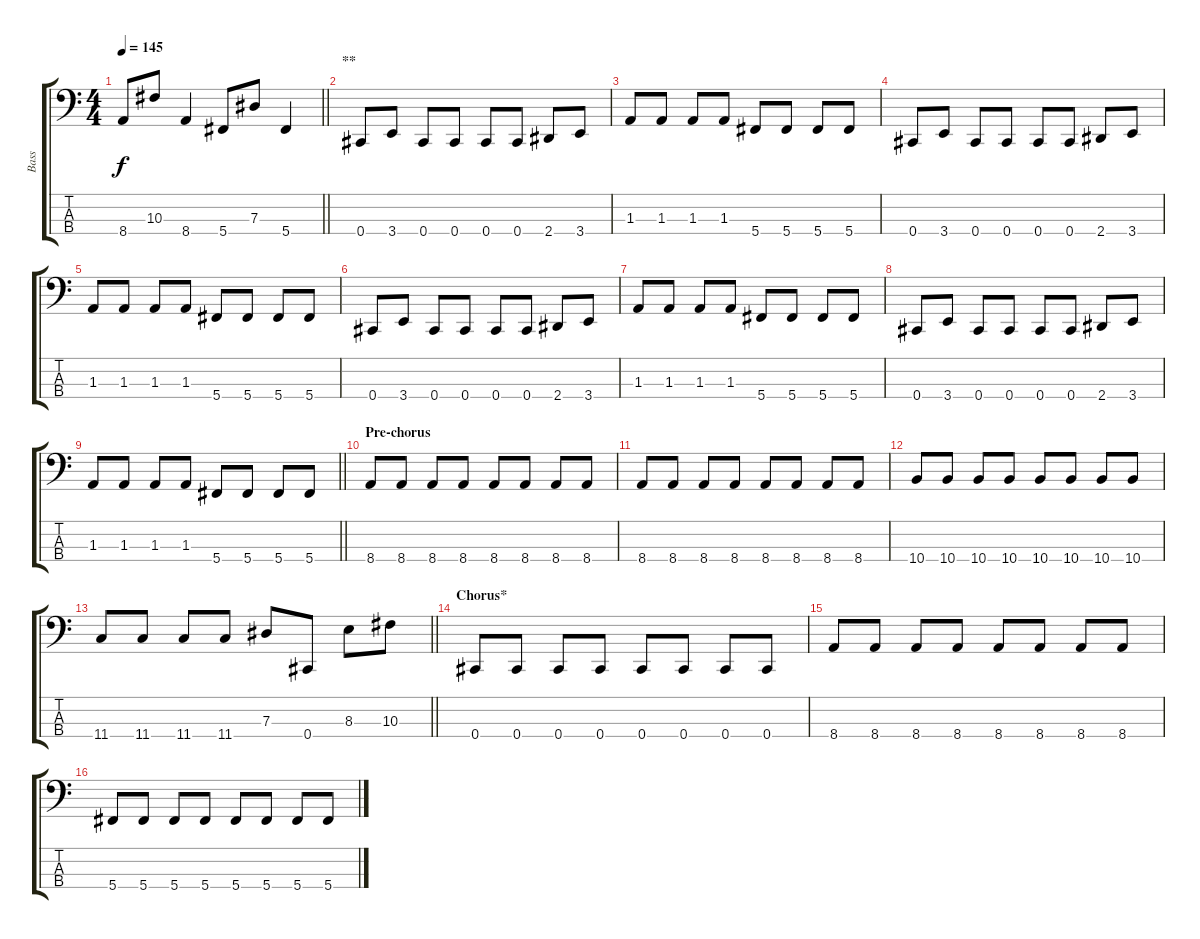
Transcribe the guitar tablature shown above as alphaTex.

\track ("Bass" "Bass") {instrument electricbasspick}
\staff {score tabs}
\tuning (Gb2 Db2 Ab1 Db1) {hide}
\ts (4 4)
\tempo 145
\clef f4
\barLineRight lightlight
\ks c
8.4.8{dy f} 10.3.8 8.4.4 5.4.8 7.3.8 5.4.4 |
\section ("" "**")
0.4.8 3.4.8 0.4.8 0.4.8 0.4.8 0.4.8 2.4.8 3.4.8 |
1.3.8 1.3.8 1.3.8 1.3.8 5.4.8 5.4.8 5.4.8 5.4.8 |
0.4.8 3.4.8 0.4.8 0.4.8 0.4.8 0.4.8 2.4.8 3.4.8 |
1.3.8 1.3.8 1.3.8 1.3.8 5.4.8 5.4.8 5.4.8 5.4.8 |
0.4.8 3.4.8 0.4.8 0.4.8 0.4.8 0.4.8 2.4.8 3.4.8 |
1.3.8 1.3.8 1.3.8 1.3.8 5.4.8 5.4.8 5.4.8 5.4.8 |
0.4.8 3.4.8 0.4.8 0.4.8 0.4.8 0.4.8 2.4.8 3.4.8 |
\barLineRight lightlight
1.3.8 1.3.8 1.3.8 1.3.8 5.4.8 5.4.8 5.4.8 5.4.8 |
\section ("" "Pre-chorus")
8.4.8 8.4.8 8.4.8 8.4.8 8.4.8 8.4.8 8.4.8 8.4.8 |
8.4.8 8.4.8 8.4.8 8.4.8 8.4.8 8.4.8 8.4.8 8.4.8 |
10.4.8 10.4.8 10.4.8 10.4.8 10.4.8 10.4.8 10.4.8 10.4.8 |
\barLineRight lightlight
11.4.8 11.4.8 11.4.8 11.4.8 7.3.8 0.4.8 8.3.8 10.3.8 |
\section ("" "Chorus*")
0.4.8 0.4.8 0.4.8 0.4.8 0.4.8 0.4.8 0.4.8 0.4.8 |
8.4.8 8.4.8 8.4.8 8.4.8 8.4.8 8.4.8 8.4.8 8.4.8 |
5.4.8 5.4.8 5.4.8 5.4.8 5.4.8 5.4.8 5.4.8 5.4.8
